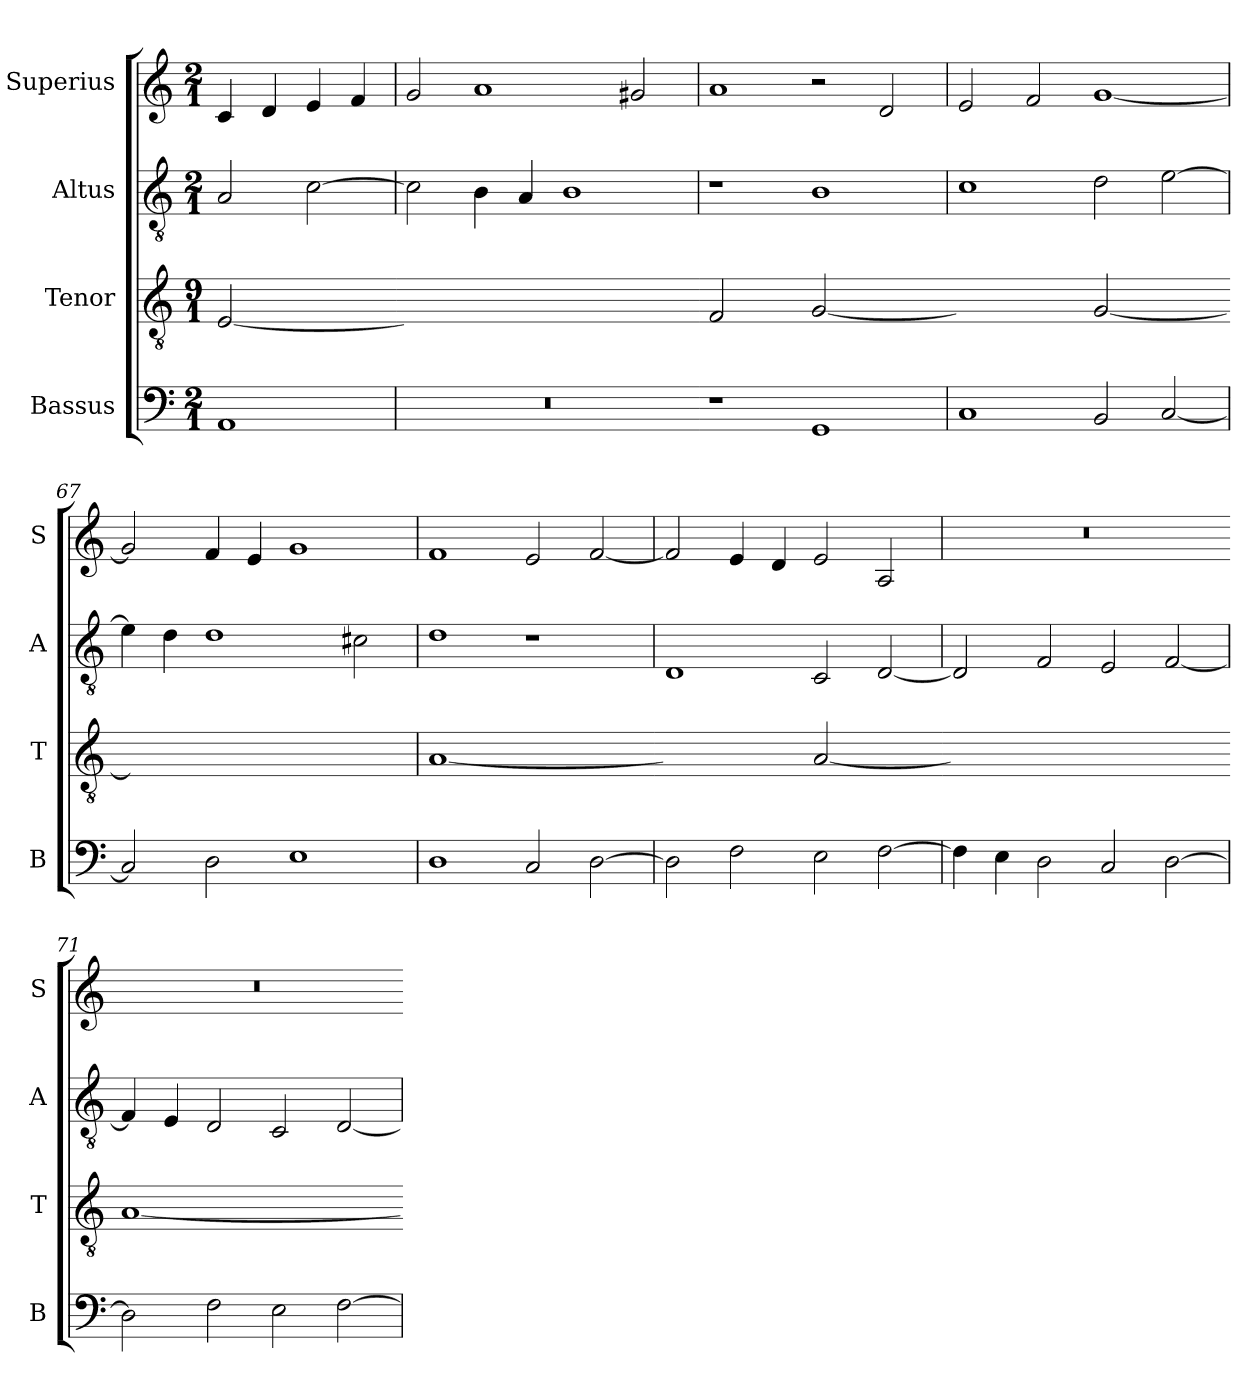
**kern	**kern	**kern	**kern
*part4	*part3	*part2	*part1
*staff4	*staff3	*staff2	*staff1
*I"Bassus	*I"Tenor	*I"Altus	*I"Superius
*I'B	*I'T	*I'A	*I'S
*clefF4	*clefGv2	*clefGv2	*clefG2
*k[]	*k[]	*k[]	*k[]
*M2/1	*M9/1	*M2/1	*M2/1
=	=	=	=
!	!LO:N:vis=2	!	!
1AA	[1E	2A/	4c/
.	.	.	4d/
.	.	[2c\	4e/
.	.	.	4f/
=64	=64-	=64	=64
!	!LO:N:vis=1	!	!
0r	0Eyy]	2c\]	2g/
.	.	4B\	1a
.	.	4A/	.
.	.	1B	.
.	.	.	2g#X/
=65	=65-	=65	=65
!	!LO:N:vis=2	!	!
1r	1F	1r	1a
!	!LO:N:vis=2	!	!
1GG	[1G	1B	2r
.	.	.	2d/
=66	=66-	=66	=66
!	!LO:N:vis=2	!	!
1C	1Gyy]	1c	2e/
.	.	.	2f/
!	!LO:N:vis=2	!	!
2BB/	[1G	2d\	[1g
[2C/	.	[2e\	.
=67	=67-	=67	=67
!	!LO:N:vis=1	!	!
2C/]	0Gyy]	4e\]	2g/]
.	.	4d\	.
2D\	.	1d	4f/
.	.	.	4e/
1E	.	.	1g
.	.	2c#X\	.
=68	=68	=68	=68
!	!LO:N:vis=1	!	!
1D	[0A	1d	1f
2C/	.	1r	2e/
[2D\	.	.	[2f/
=69	=69-	=69	=69
!	!LO:N:vis=2	!	!
2D\]	1Ayy]	1D	2f/]
2F\	.	.	4e/
.	.	.	4d/
!	!LO:N:vis=2	!	!
2E\	[1A	2C/	2e/
[2F\	.	[2D/	2A/
=70	=70-	=70	=70
!	!LO:N:vis=1	!	!
4F\]	0Ayy]	2D/]	0r
4E\	.	.	.
2D\	.	2F/	.
2C/	.	2E/	.
[2D\	.	[2F/	.
=71	=71-	=71	=71
!	!LO:N:vis=1	!	!
2D\]	[0A	4F/]	0r
.	.	4E/	.
2F\	.	2D/	.
2E\	.	2C/	.
[2F\	.	[2D/	.
=	=-	=	=
*-	*-	*-	*-
